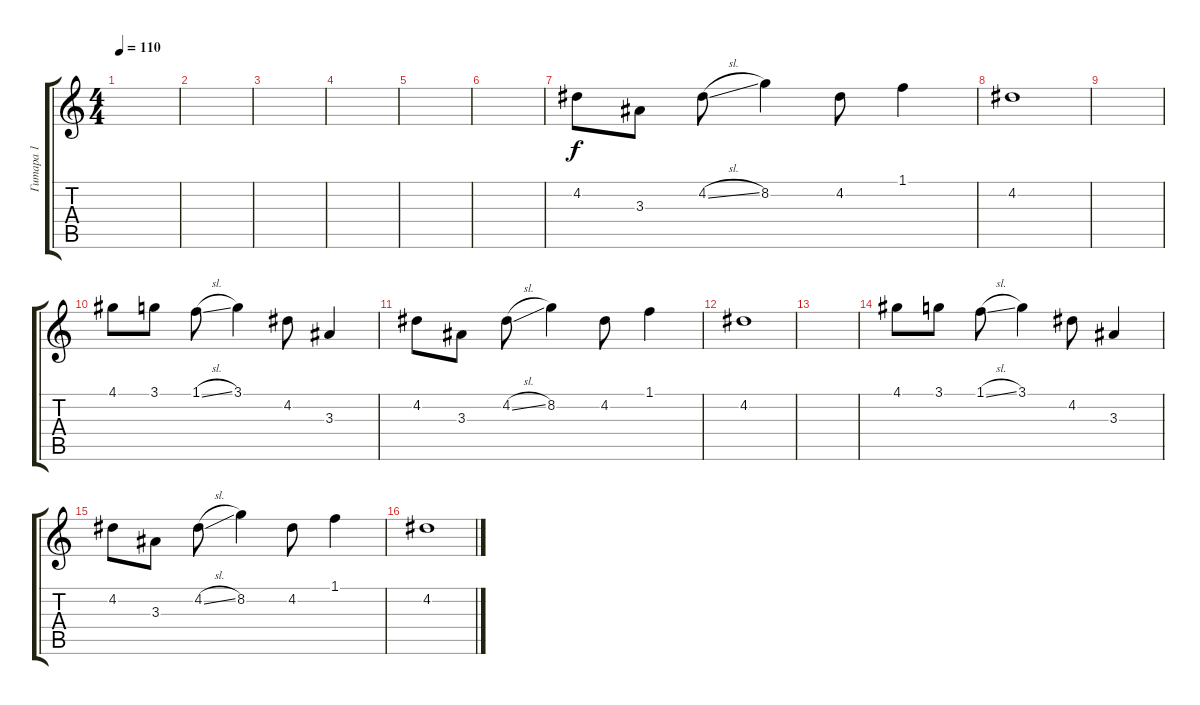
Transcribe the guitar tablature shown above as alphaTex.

\track ("Гитара 1" "Гитара 1") {instrument electricguitarjazz}
\staff {score tabs}
\tuning (E4 B3 G3 D3 A2 E2) {hide}
\ts (4 4)
\tempo 110
\clef g2
\ks c
|
|
|
|
|
|
4.2.8{volume 13 instrument electricguitarjazz} 3.3.8 4.2{sl}.8 8.2.4 4.2.8 1.1.4 |
4.2.1 |
|
4.1.8 3.1.8 1.1{sl}.8 3.1.4 4.2.8 3.3.4 |
4.2.8{volume 7} 3.3.8 4.2{sl}.8 8.2.4 4.2.8 1.1.4 |
4.2.1 |
|
4.1.8 3.1.8 1.1{sl}.8 3.1.4 4.2.8 3.3.4 |
4.2.8{volume 2} 3.3.8 4.2{sl}.8 8.2.4 4.2.8 1.1.4 |
4.2.1
